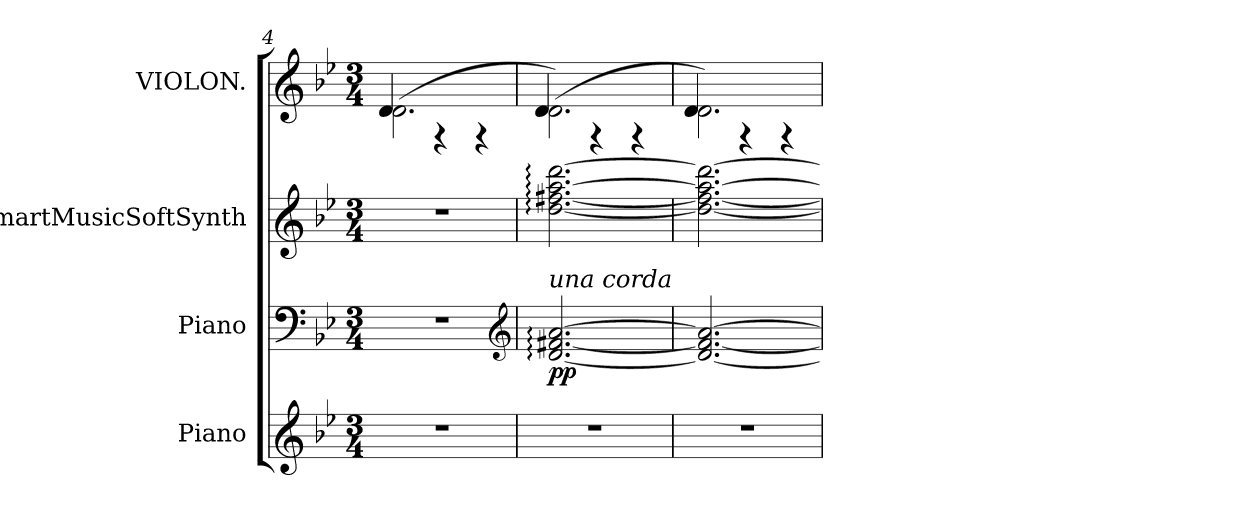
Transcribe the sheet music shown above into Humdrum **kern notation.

**kern	**kern	**dynam	**kern	**kern
*part4	*part3	*part3	*part2	*part1
*staff4	*staff3	*staff3	*staff2	*staff1
*I"Piano	*I"Piano	*	*I"SmartMusicSoftSynth	*I"VIOLON.
*I'P.	*	*	*	*
*clefG2	*clefF4	*	*clefG2	*clefG2
*k[b-e-]	*k[b-e-]	*	*k[b-e-]	*k[b-e-]
*B-:	*B-:	*	*B-:	*B-:
*M3/4	*M3/4	*	*M3/4	*M3/4
=4	=4	=4	=4	=4
*	*	*	*	*^
2.r	2.r	.	2.r	(2.d\	4d/
.	.	.	.	.	4r
.	.	.	.	.	4r
*	*clefG2	*	*	*	*
=5	=5	=5	=5	=5	=5
!	!LO:TX:i:t=una corda	!	!	!	!
2.r	[2.d:/ [2.f#X:/ [2.a:/	pp	[2.dd:\ [2.ff#X:\ [2.aa:\ [2.ddd:\	(2.d\)	4d/
.	.	.	.	.	4r
.	.	.	.	.	4r
=6	=6	=6	=6	=6	=6
2.r	2.d_/ 2.f#_/ 2.a_/	.	2.dd_\ 2.ff#_\ 2.aa_\ 2.ddd_\	2.d\)	4d/
.	.	.	.	.	4r
.	.	.	.	.	4r
*	*	*	*	*v	*v
=	=	=	=	=
*-	*-	*-	*-	*-
